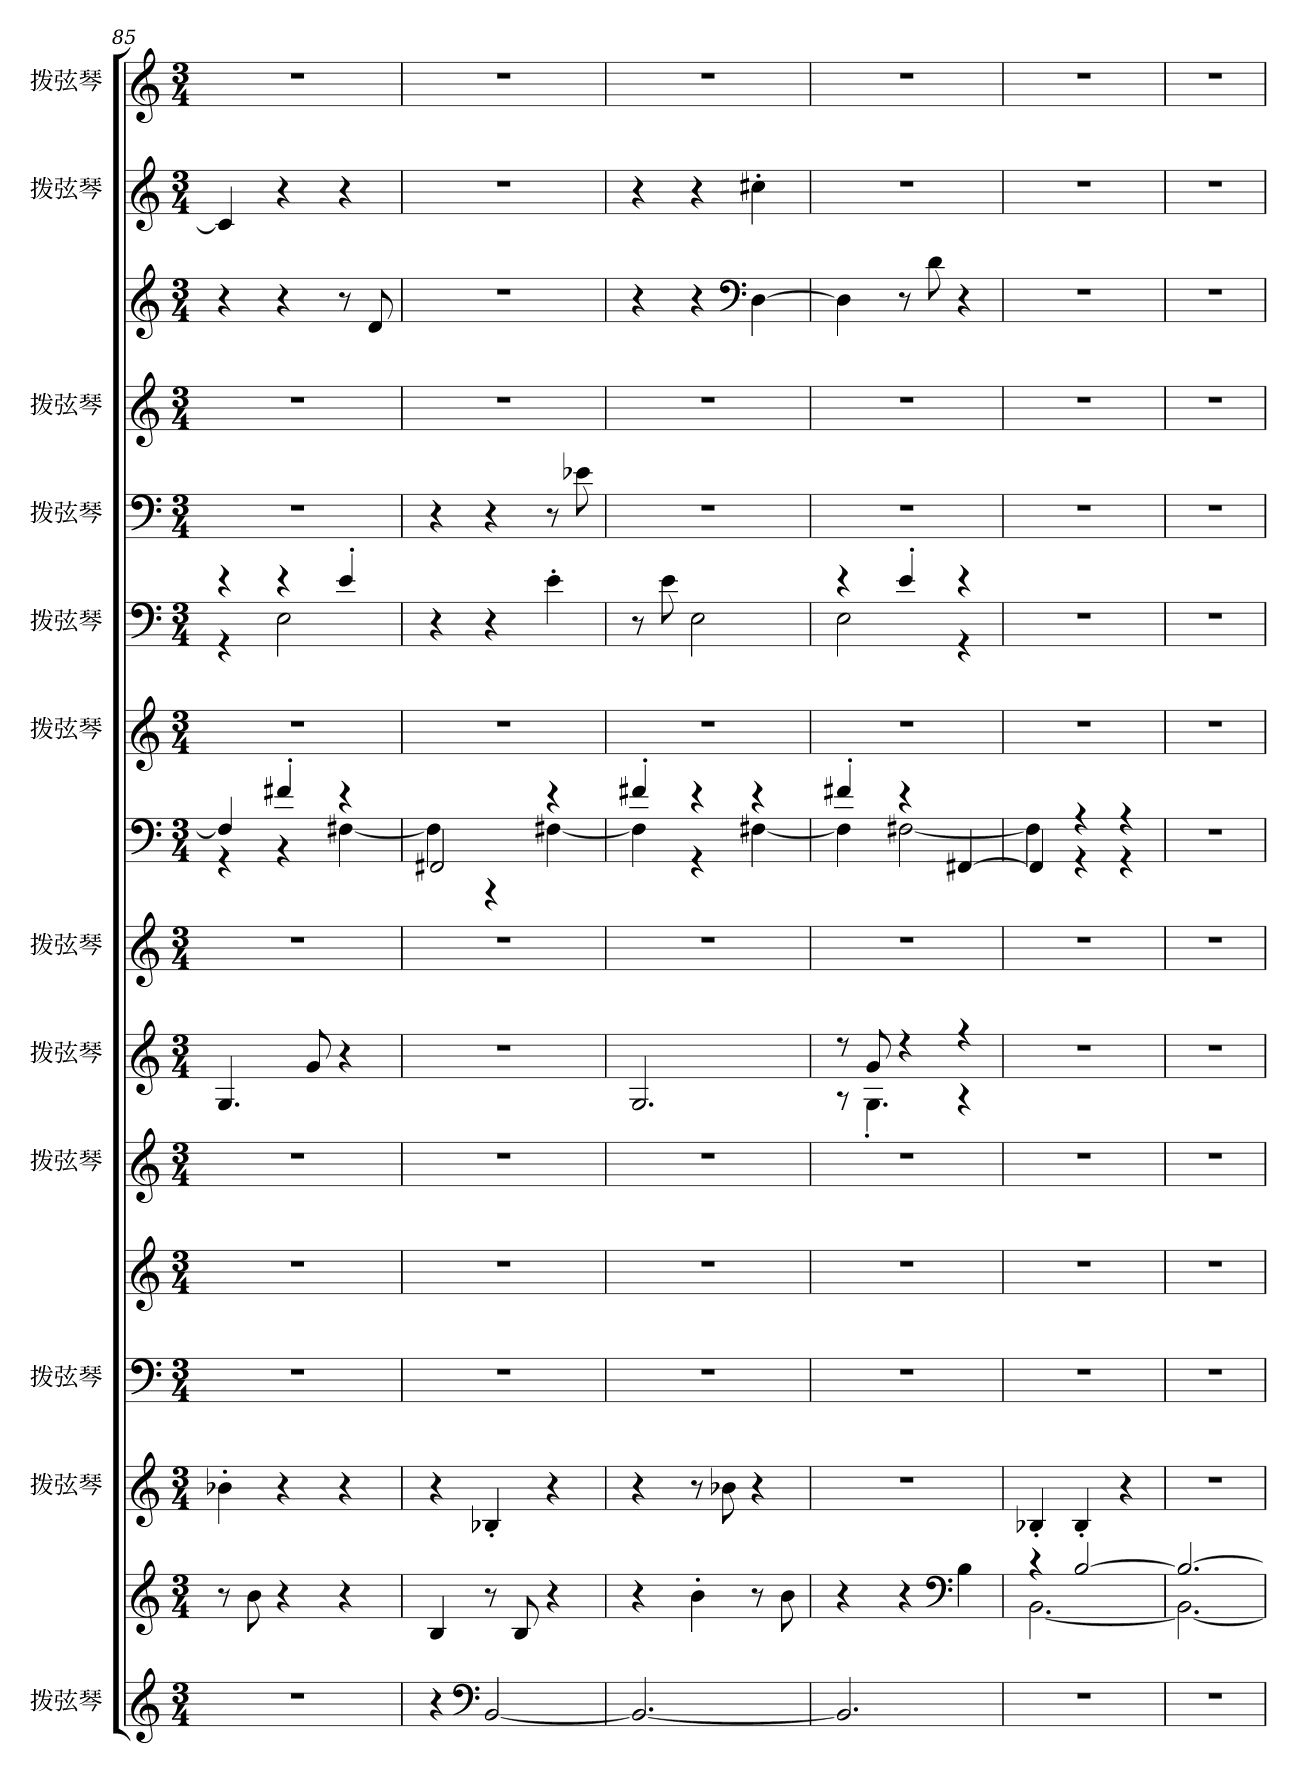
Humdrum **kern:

**kern	**kern	**kern	**kern	**kern	**kern	**kern	**kern	**kern	**kern	**kern	**kern	**kern	**kern	**kern	**kern
*part12	*part12	*part11	*part10	*part10	*part9	*part8	*part7	*part7	*part6	*part5	*part4	*part3	*part3	*part2	*part1
*staff16	*staff15	*staff14	*staff13	*staff12	*staff11	*staff10	*staff9	*staff8	*staff7	*staff6	*staff5	*staff4	*staff3	*staff2	*staff1
*I"拨弦琴	*	*I"拨弦琴	*I"拨弦琴	*	*I"拨弦琴	*I"拨弦琴	*I"拨弦琴	*	*I"拨弦琴	*I"拨弦琴	*I"拨弦琴	*I"拨弦琴	*	*I"拨弦琴	*I"拨弦琴
*clefG2	*clefG2	*clefG2	*clefF4	*clefG2	*clefG2	*clefG2	*clefG2	*clefF4	*clefG2	*clefF4	*clefF4	*clefG2	*clefG2	*clefG2	*clefG2
*k[]	*k[]	*k[]	*k[]	*k[]	*k[]	*k[]	*k[]	*k[]	*k[]	*k[]	*k[]	*k[]	*k[]	*k[]	*k[]
*M3/4	*M3/4	*M3/4	*M3/4	*M3/4	*M3/4	*M3/4	*M3/4	*M3/4	*M3/4	*M3/4	*M3/4	*M3/4	*M3/4	*M3/4	*M3/4
=85	=85	=85	=85	=85	=85	=85	=85	=85	=85	=85	=85	=85	=85	=85	=85
*	*	*	*	*	*	*	*	*^	*	*^	*	*	*	*	*
2.r	8r	4b-X'\	2.r	2.r	2.r	4.G/	2.r	4F#/]	4r	2.r	4r	4r	2.r	2.r	4r	4c#/]	2.r
.	8b\	.	.	.	.	.	.	.	.	.	.	.	.	.	.	.	.
.	4r	4r	.	.	.	.	.	4f#X'/	4r	.	4r	2E\	.	.	4r	4r	.
.	.	.	.	.	.	8g/	.	.	.	.	.	.	.	.	.	.	.
.	4r	4r	.	.	.	4r	.	4r	[4F#X\	.	4e'/	.	.	.	8r	4r	.
.	.	.	.	.	.	.	.	.	.	.	.	.	.	.	8d/	.	.
*	*	*	*	*	*	*	*	*	*	*	*v	*v	*	*	*	*	*
=86	=86	=86	=86	=86	=86	=86	=86	=86	=86	=86	=86	=86	=86	=86	=86	=86
4r	4B/	4r	2.r	2.r	2.r	2.r	2.r	2FF#X/	4F#\]	2.r	4r	4r	2.r	2.r	2.r	2.r
*clefF4	*	*	*	*	*	*	*	*	*	*	*	*	*	*	*	*
[2BB/	8r	4B-X'/	.	.	.	.	.	.	4r	.	4r	4r	.	.	.	.
.	8B/	.	.	.	.	.	.	.	.	.	.	.	.	.	.	.
.	4r	4r	.	.	.	.	.	4r	[4F#X\	.	4e'\	8r	.	.	.	.
.	.	.	.	.	.	.	.	.	.	.	.	8e-X\	.	.	.	.
=87	=87	=87	=87	=87	=87	=87	=87	=87	=87	=87	=87	=87	=87	=87	=87	=87
2.BB/_	4r	4r	2.r	2.r	2.r	2.G/	2.r	4f#X'/	4F#\]	2.r	8r	2.r	2.r	4r	4r	2.r
.	.	.	.	.	.	.	.	.	.	.	8e\	.	.	.	.	.
.	4b'\	8r	.	.	.	.	.	4r	4r	.	2E\	.	.	4r	4r	.
.	.	8b-X\	.	.	.	.	.	.	.	.	.	.	.	.	.	.
*	*	*	*	*	*	*	*	*	*	*	*	*	*	*clefF4	*	*
.	8r	4r	.	.	.	.	.	4r	[4F#X\	.	.	.	.	[4D\	4cc#X'\	.
.	8b\	.	.	.	.	.	.	.	.	.	.	.	.	.	.	.
!!LO:PB:g=z
=88	=88	=88	=88	=88	=88	=88	=88	=88	=88	=88	=88	=88	=88	=88	=88	=88
*	*	*	*	*	*	*^	*	*	*	*	*^	*	*	*	*	*
2.BB/]	4r	2.r	2.r	2.r	2.r	8r	8r	2.r	4f#X'/	4F#\]	2.r	4r	2E\	2.r	2.r	4D\]	2.r	2.r
.	.	.	.	.	.	8g/	4.G'\	.	.	.	.	.	.	.	.	.	.	.
.	4r	.	.	.	.	4r	.	.	4r	[2F#X\	.	4e'/	.	.	.	8r	.	.
.	.	.	.	.	.	.	.	.	.	.	.	.	.	.	.	8d\	.	.
*	*clefF4	*	*	*	*	*	*	*	*	*	*	*	*	*	*	*	*	*
.	4B\	.	.	.	.	4r	4r	.	[4FF#X/	.	.	4r	4r	.	.	4r	.	.
*	*	*	*	*	*	*v	*v	*	*	*	*	*v	*v	*	*	*	*	*
=89	=89	=89	=89	=89	=89	=89	=89	=89	=89	=89	=89	=89	=89	=89	=89	=89
*	*^	*	*	*	*	*	*	*	*	*	*	*	*	*	*	*
2.r	4r	[2.BB\	4B-X'/	2.r	2.r	2.r	2.r	2.r	4FF#/]	4F#\]	2.r	2.r	2.r	2.r	2.r	2.r	2.r
.	[2B/	.	4B-'/	.	.	.	.	.	4r	4r	.	.	.	.	.	.	.
.	.	.	4r	.	.	.	.	.	4r	4r	.	.	.	.	.	.	.
*	*	*	*	*	*	*	*	*	*v	*v	*	*	*	*	*	*	*
=90	=90	=90	=90	=90	=90	=90	=90	=90	=90	=90	=90	=90	=90	=90	=90	=90
2.r	2.B/_	2.BB\_	2.r	2.r	2.r	2.r	2.r	2.r	2.r	2.r	2.r	2.r	2.r	2.r	2.r	2.r
*	*v	*v	*	*	*	*	*	*	*	*	*	*	*	*	*	*
=	=	=	=	=	=	=	=	=	=	=	=	=	=	=	=
*-	*-	*-	*-	*-	*-	*-	*-	*-	*-	*-	*-	*-	*-	*-	*-
